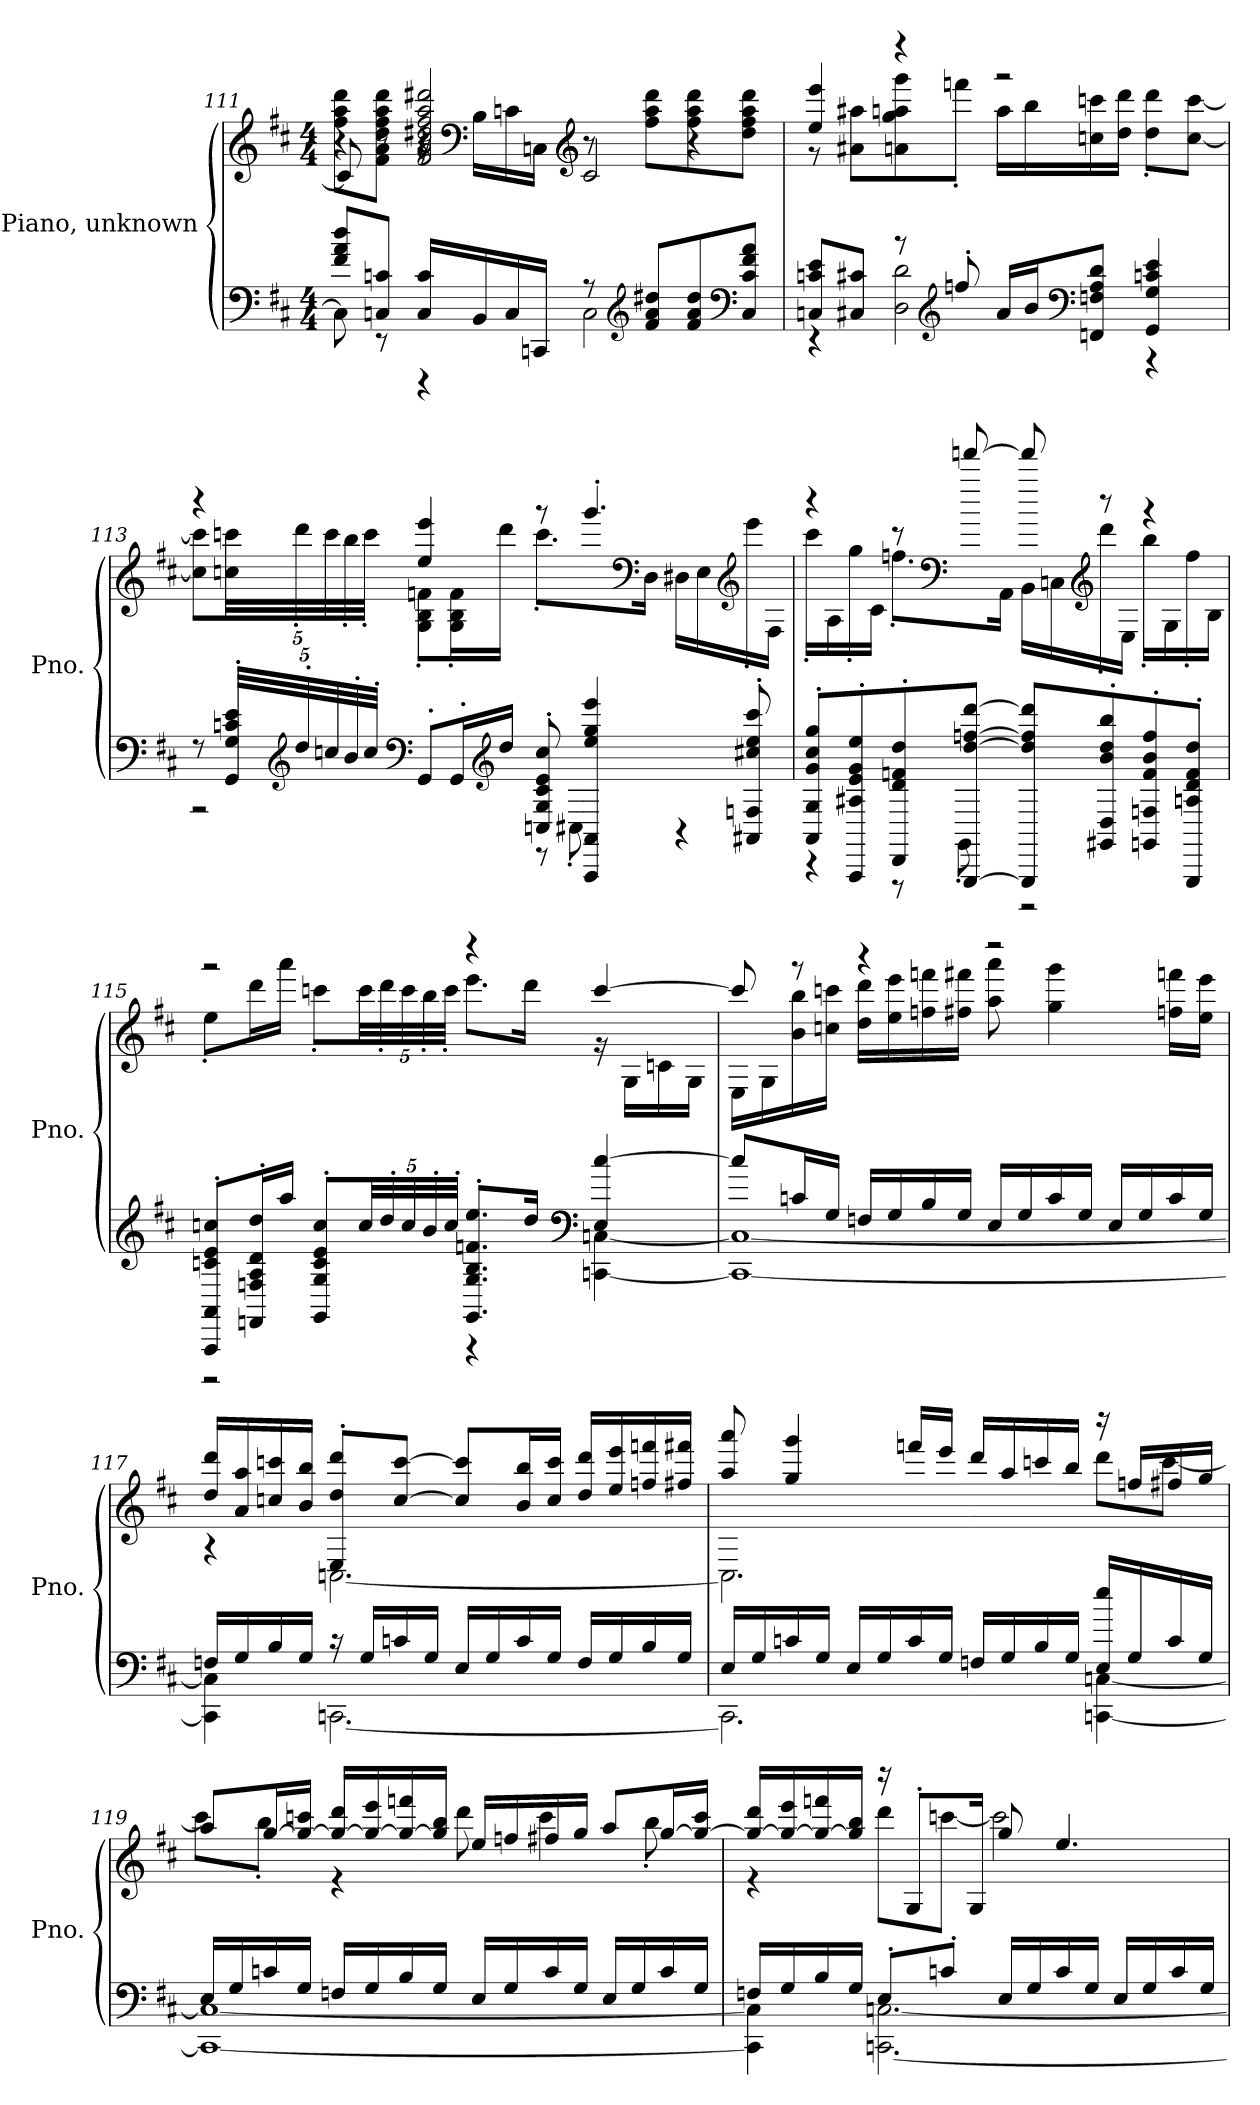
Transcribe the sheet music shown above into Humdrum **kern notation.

**kern	**kern
*part1	*part1
*staff2	*staff1
*I"Piano, unknown	*
*I'Pno.	*
!!LO:LB:g=z
*clefF4	*clefG2
*k[f#c#]	*k[f#c#]
*M4/4	*M4/4
=111	=111
*^	*^
*	*	*	*^
8f#/ 8a/ 8dd/L	8C\]	4r	8ff#\ 8aa\ 8ddd\L	8c/]
8Cn/ 8cn/J	8r	.	8f#\ 8a\ 8dd\ 8ff#\ 8aa\ 8ddd\J	8r
16C/ 16c/LL	4r	2f#/ 2a/ 2dd#X/ 2ff#/ 2aa/ 2ddd#X/	16r	4r
*	*	*clefF4	*	*
16BB/	.	.	16B\LL	.
16C/	.	.	16cn\	.
16CCn/JJ	.	.	16Cn\JJ	.
*	*	*clefG2	*	*
8r	2C\	.	8r	2c/
*clefG2	*	*	*	*
8f#/ 8a/ 8dd#X/L	.	.	8ff#\ 8aa\ 8ddd#\L	.
8f#/ 8a/ 8dd#/	.	4r	8ff#\ 8aa\ 8ddd#\	.
*clefF4	*	*	*	*
8C/ 8c/ 8f#/ 8a/J	.	.	8dd#\ 8ff#\ 8aa\ 8ddd#\J	.
*	*	*	*v	*v
=112	=112	=112	=112
8Cn/ 8cn/ 8e/L	4r	4ee/ 4eee/	8r
8C#X/ 8c#X/J	.	.	8a#X\ 8aa#X\L
8r	2D\ 2d\	4r	8an\ 8gg\ 8aan\ 8ggg\
*clefG2	*	*	*
8ffn'/	.	.	8fffn'\J
16a/LL	.	2r	16aa\LL
16b/J	.	.	16bb\
*clefF4	*	*	*
8FFn/ 8Fn/ 8A/ 8d/J	.	.	16ccn\ 16cccn\
.	.	.	16dd\ 16ddd\JJ
4GG/ 4G/ 4cn/ 4e/	4r	.	8dd\' 8ddd\'L
.	.	.	[8cc\ [8ccc\J
!!LO:LB:g=z	!!
=113	=113	=113	=113
8r	2r	4r	8cc\] 8ccc\]L
*Xbrackettup	*	*	*Xbrackettup
40GG/' 40G/' 40cn/' 40e/'LLL	.	.	40ccn\ 40cccn\LL
*clefG2	*	*	*
40dd'/	.	.	40ddd'\
40ccn/	.	.	40ccc\
40b'/	.	.	40bb'\
40cc'/JJJ	.	.	40ccc'\JJJ
*clefF4	*	*	*
8GG'/L	.	4ee/ 4eee/	8G\' 8B\' 8fn\'L
16GG'/L	.	.	16G\' 16B\' 16f\'L
*clefG2	*	*	*
16dd/JJ	.	.	16ddd\JJ
8Cn/' 8G/' 8c/' 8e/' 8cc/'	8r	8r	8.ccc'\L
4AAA/ 4AA/ 4ee/ 4gg/ 4eee/	8C#X'\	4.ggg'/	.
*	*	*clefF4	*
.	.	.	16D\Jk
.	4r	.	16D#X\LL
.	.	.	16E\
*	*	*clefG2	*
8AA#X/' 8Fn/' 8cc#X/' 8ee/' 8ccc#/'	.	.	16eee'\
.	.	.	16F#\JJ
!!LO:LB:g=z	!!
=114	=114	=114	=114
8AA/' 8G/' 8g/' 8cc#/' 8gg/'L	4r	4r	16ccc#'\LL
.	.	.	16A\
8AAA/' 8A#X/' 8e/' 8g/' 8ee/'	.	.	16gg'\
.	.	.	16c#\JJ
8DD/' 8d/' 8fn/' 8dd/'	8r	8r	8.ffn'\L
*	*	*clefF4	*
[8GGG/ [8dd/ [8ffn/ [8ddd/J	8GG'\	[8fffn/	.
.	.	.	16AA\Jk
8GGG/] 8dd/] 8ff/] 8ddd/]L	2r	8fff/]	16BB\LL
.	.	.	16Cn\
*	*	*clefG2	*
8GG#X/' 8D/' 8b/' 8dd/' 8bb/'	.	8r	16ddd'\
.	.	.	16E\JJ
8GGn/' 8Fn/' 8f/' 8b/' 8ff/'	.	4r	16bb'\LL
.	.	.	16G\
8GGG/' 8An/' 8d/' 8f/' 8dd/'J	.	.	16ff'\
.	.	.	16B\JJ
!!LO:LB:g=z	!!
=115	=115	=115	=115
8AAA/' 8AA/' 8cn/' 8e/' 8ccn/'L	2r	2r	8ee'\L
16FFn/' 16Fn/' 16A/' 16d/' 16dd/'L	.	.	16ddd\L
16aa/JJ	.	.	16aaa\JJ
8GG/' 8G/' 8c/' 8e/' 8cc/'L	.	.	8cccn'\L
40cc/LL	.	.	40ccc\LL
40dd'/	.	.	40ddd'\
40cc/	.	.	40ccc\
40b'/	.	.	40bb'\
40cc'/JJJ	.	.	40ccc'\JJJ
8.GG/' 8.G/' 8.B/' 8.fn/' 8.ee/'L	4r	4r	8.eee\L
16dd/Jk	.	.	16ddd\Jk
*clefF4	*	*	*
4E/ [4cc/	[4CCn\ [4Cn\	[4ccc/	16r
.	.	.	16G\LL
.	.	.	16cn\
.	.	.	16G\JJ
!!LO:PB:g=z	!!
=116	=116	=116	=116
8cc/L]	1CC_ 1C_	8ccc/]	16E\LL
.	.	.	16G\
16cn/L	.	8r	16b\ 16bb\
16G/JJ	.	.	16ccn\ 16cccn\JJ
16Fn/LL	.	4r	16dd\ 16ddd\LL
16G/	.	.	16ee\ 16eee\
16B/	.	.	16ffn\ 16fffn\
16G/JJ	.	.	16ff#X\ 16fff#X\JJ
16E/LL	.	2r	8aa\ 8aaa\
16G/	.	.	.
16c/	.	.	4gg\ 4ggg\
16G/JJ	.	.	.
16E/LL	.	.	.
16G/	.	.	.
16c/	.	.	16ffn\ 16fffn\LL
16G/JJ	.	.	16ee\ 16eee\JJ
=117	=117	=117	=117
16Fn/LL	4CC\] 4C\]	16dd/ 16ddd/LL	4r
16G/	.	16a/ 16aa/	.
16B/	.	16ccn/ 16cccn/	.
16G/JJ	.	16b/ 16bb/JJ	.
16r	[2.CCn\	8E/' 8dd/' 8ddd/'L	[2.Cn\
16G/LL	.	.	.
16cn/	.	[8cc/ [8ccc/J	.
16G/JJ	.	.	.
16E/LL	.	8cc/] 8ccc/]L	.
16G/	.	.	.
16c/	.	16b/ 16bb/L	.
16G/JJ	.	16cc/ 16ccc/JJ	.
16F/LL	.	16dd/ 16ddd/LL	.
16G/	.	16ee/ 16eee/	.
16B/	.	16ffn/ 16fffn/	.
16G/JJ	.	16ff#X/ 16fff#X/JJ	.
!!LO:LB:g=z	!!
=118	=118	=118	=118
16E/LL	2.CC\]	8aa/ 8aaa/	2.C\]
16G/	.	.	.
16cn/	.	4gg/ 4ggg/	.
16G/JJ	.	.	.
16E/LL	.	.	.
16G/	.	.	.
16c/	.	16fffn/LL	.
16G/JJ	.	16eee/JJ	.
16Fn/LL	.	16ddd/LL	.
16G/	.	16aa/	.
16B/	.	16cccn/	.
16G/JJ	.	16bb/JJ	.
16E/ 16ee/LL	[4CCn\ [4Cn\	16r	8ddd\L
16G/	.	16ffn/LL	.
16c/	.	16ff#X/	[8ccc\J
16G/JJ	.	16gg/JJ	.
!!LO:LB:g=z	!!
=119	=119	=119	=119
16E/LL	1CC_ 1C_	8aa/L	8ccc\L]
16G/	.	.	.
16cn/	.	[16gg/L	8bb'\J
16G/JJ	.	16gg/_ 16cccn/JJ	.
16Fn/LL	.	16gg/_ 16ddd/LL	4r
16G/	.	16gg/_ 16eee/	.
16B/	.	16gg/_ 16fffn/	.
16G/JJ	.	16gg/] 16bb/JJ	.
16E/LL	.	16ee/LL	8ddd\
16G/	.	16ffn/	.
16c/	.	16ff#X/	4ccc\
16G/JJ	.	16gg/JJ	.
16E/LL	.	8aa/L	.
16G/	.	.	.
16c/	.	[16gg/L	8bb'\
16G/JJ	.	16gg/_ 16ccc/JJ	.
!!LO:LB:g=z	!!
=120	=120	=120	=120
16Fn/LL	4CC\] 4C\]	16gg/_ 16ddd/LL	4r
16G/	.	16gg/_ 16eee/	.
16B/	.	16gg/_ 16fffn/	.
16G/JJ	.	16gg/] 16bb/JJ	.
8E'/L	[2.CCn\ [2.Cn\	16r	8ddd\L
.	.	8G'/L	.
8cn'/J	.	.	[8cccn\J
.	.	16G/Jk	.
16E/LL	.	8gg/	2ccc\]
16G/	.	.	.
16c/	.	4.ee/	.
16G/JJ	.	.	.
16E/LL	.	.	.
16G/	.	.	.
16c/	.	.	.
16G/JJ	.	.	.
*v	*v	*	*
*	*v	*v
=	=
*-	*-
